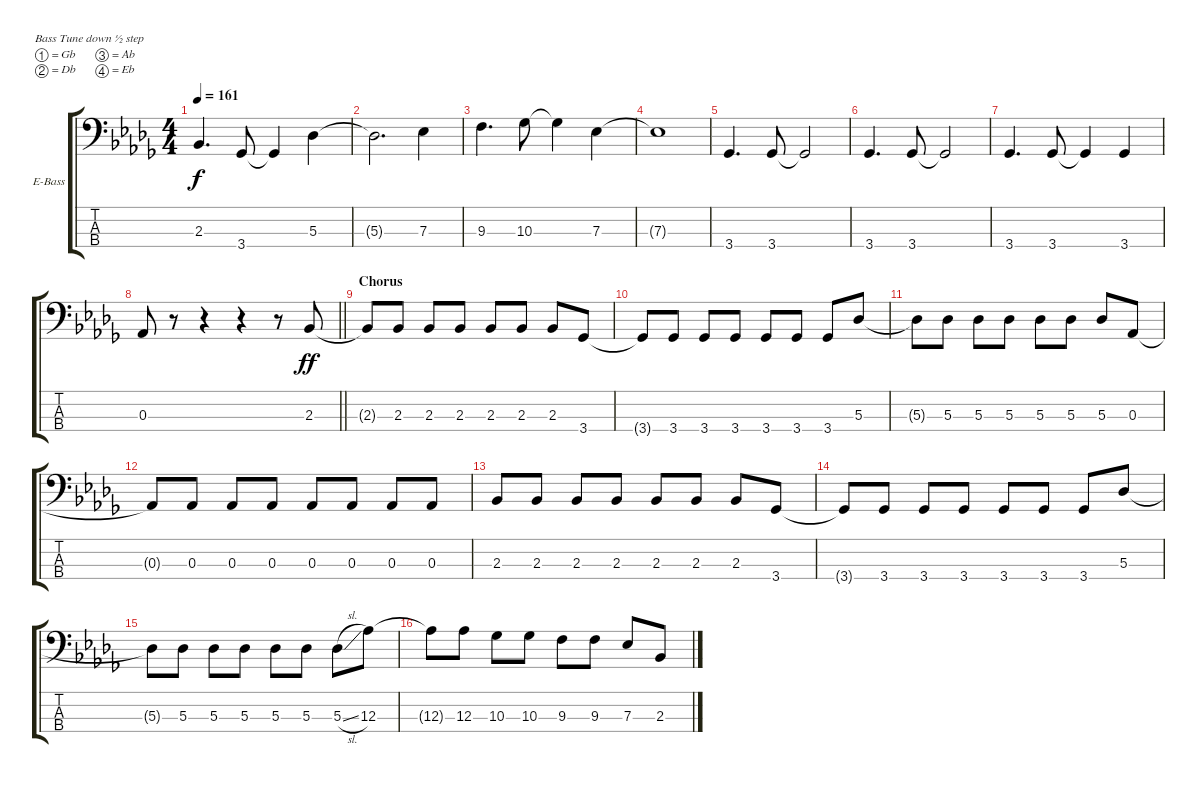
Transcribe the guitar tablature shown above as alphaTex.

\bracketExtendMode groupsimilarinstruments
\firstSystemTrackNameOrientation horizontal
\otherSystemsTrackNameOrientation horizontal
\track ("Joe Principe - Bass" "E-Bass") {instrument electricbassfinger}
\staff {score tabs}
\tuning (Gb2 Db2 Ab1 Eb1)
\ts (4 4)
\tempo 161
\clef f4
\ks db
2.3.4{d dy f} 3.4.8 3.4{t}.4 5.3.4 |
5.3{t}.2{d} 7.3.4 |
9.3.4{d} 10.3.8 10.3{t}.4 7.3.4 |
7.3{t}.1 |
3.4.4{d} 3.4.8 3.4{t}.2 |
3.4.4{d} 3.4.8 3.4{t}.2 |
3.4.4{d} 3.4.8 3.4{t}.4 3.4.4 |
\barLineRight lightlight
0.3.8 r.8 r.4 r.4 r.8 2.3.8{dy ff} |
\section ("" "Chorus")
2.3{t}.8 2.3.8 2.3.8 2.3.8 2.3.8 2.3.8 2.3.8 3.4.8 |
3.4{t}.8 3.4.8 3.4.8 3.4.8 3.4.8 3.4.8 3.4.8 5.3.8 |
5.3{t}.8 5.3.8 5.3.8 5.3.8 5.3.8 5.3.8 5.3.8 0.3.8 |
0.3{t}.8 0.3.8 0.3.8 0.3.8 0.3.8 0.3.8 0.3.8 0.3.8 |
2.3.8 2.3.8 2.3.8 2.3.8 2.3.8 2.3.8 2.3.8 3.4.8 |
3.4{t}.8 3.4.8 3.4.8 3.4.8 3.4.8 3.4.8 3.4.8 5.3.8 |
5.3{t}.8 5.3.8 5.3.8 5.3.8 5.3.8 5.3.8 5.3{sl}.8 12.3.8 |
12.3{t}.8 12.3.8 10.3.8 10.3.8 9.3.8 9.3.8 7.3.8 2.3.8
